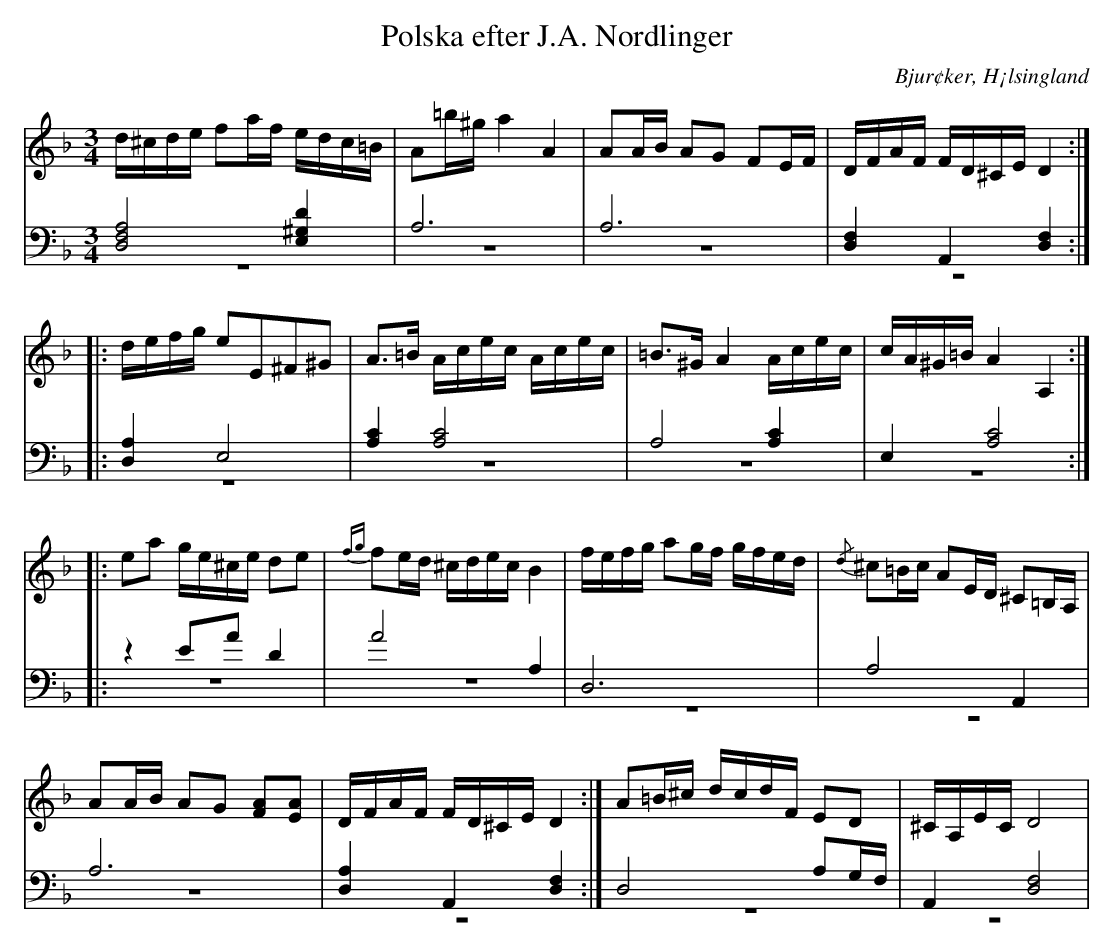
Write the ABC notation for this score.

X:1
T: Polska efter J.A. Nordlinger
O: Bjur¢ker, H¡lsingland
M: 3/4
L: 1/16
K: Dm
V:1
V:2
V:3 merge
V:1
d^cde f2af edc=B |A2=b^g a4 A4 |A2AB A2G2 F2EF |DFAF FD^CE D4 :|
|:defg e2E2^F2^G2| A2>=B2 Acec Acec| =B2>^G2 A4 Acec|cA^G=B A4 A,4:|
|:e2a2 ge^ce d2e2 |{fg}f2ed ^cdec B4|fefg a2gf gfed |{/d}^c2=Bc A2ED ^C2=B,A, |
A2AB A2G2 [F2A2][E2A2]| DFAF FD^CE D4 :| A2=B^c dcdF E2D2 |^CA,EC D8|
V:2 clef=bass
[D,8F,8A,8] [E,4^G,4D4]|A,12|A,12 |[D,4F,4] A,,4 [D,4F,4]:|
|:[D,4A,4] E,8|[A,4C4] [A,8C8]|A,8 [A,4C4]|E,4 [A,8C8]:|
|:z4 E2A2 D4 |A8 A,4 |D,12 |A,8 A,,4 |
A,12 | [D,4A,4] A,,4 [D,4F,4]:| D,8 A,2G,F, |A,,4 [D,8F,8]|
V:3 clef=bass
z12 |z12 |z12 |z12 :|
|:z12 | z12 | z12| z12:|
|:z12 |z12 |z12 |z12 |
z12 | z12 :| z12 |z12|
